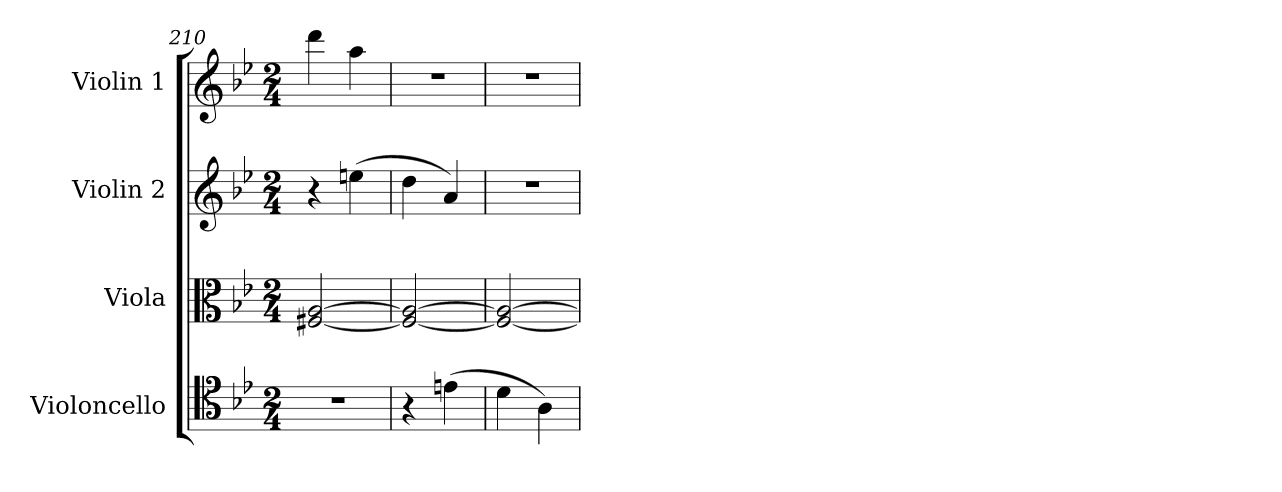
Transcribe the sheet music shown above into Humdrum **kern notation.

**kern	**kern	**kern	**kern
*part4	*part3	*part2	*part1
*staff4	*staff3	*staff2	*staff1
*I"Violoncello	*I"Viola	*I"Violin 2	*I"Violin 1
*I'Vc	*I'Vla	*I'Vln	*I'Vln
*clefC4	*clefC3	*clefG2	*clefG2
*k[b-e-]	*k[b-e-]	*k[b-e-]	*k[b-e-]
*M2/4	*M2/4	*M2/4	*M2/4
=210	=210	=210	=210
2r	[2F#X/ [2A/	4r	4ddd\
.	.	(4een\	4aa\
=211	=211	=211	=211
4r	2F#/_ 2A/_	4dd\	2r
(4en\	.	4a/)	.
=212	=212	=212	=212
4d\	2F#/_ 2A/_	2r	2r
4A\)	.	.	.
=	=	=	=
*-	*-	*-	*-
